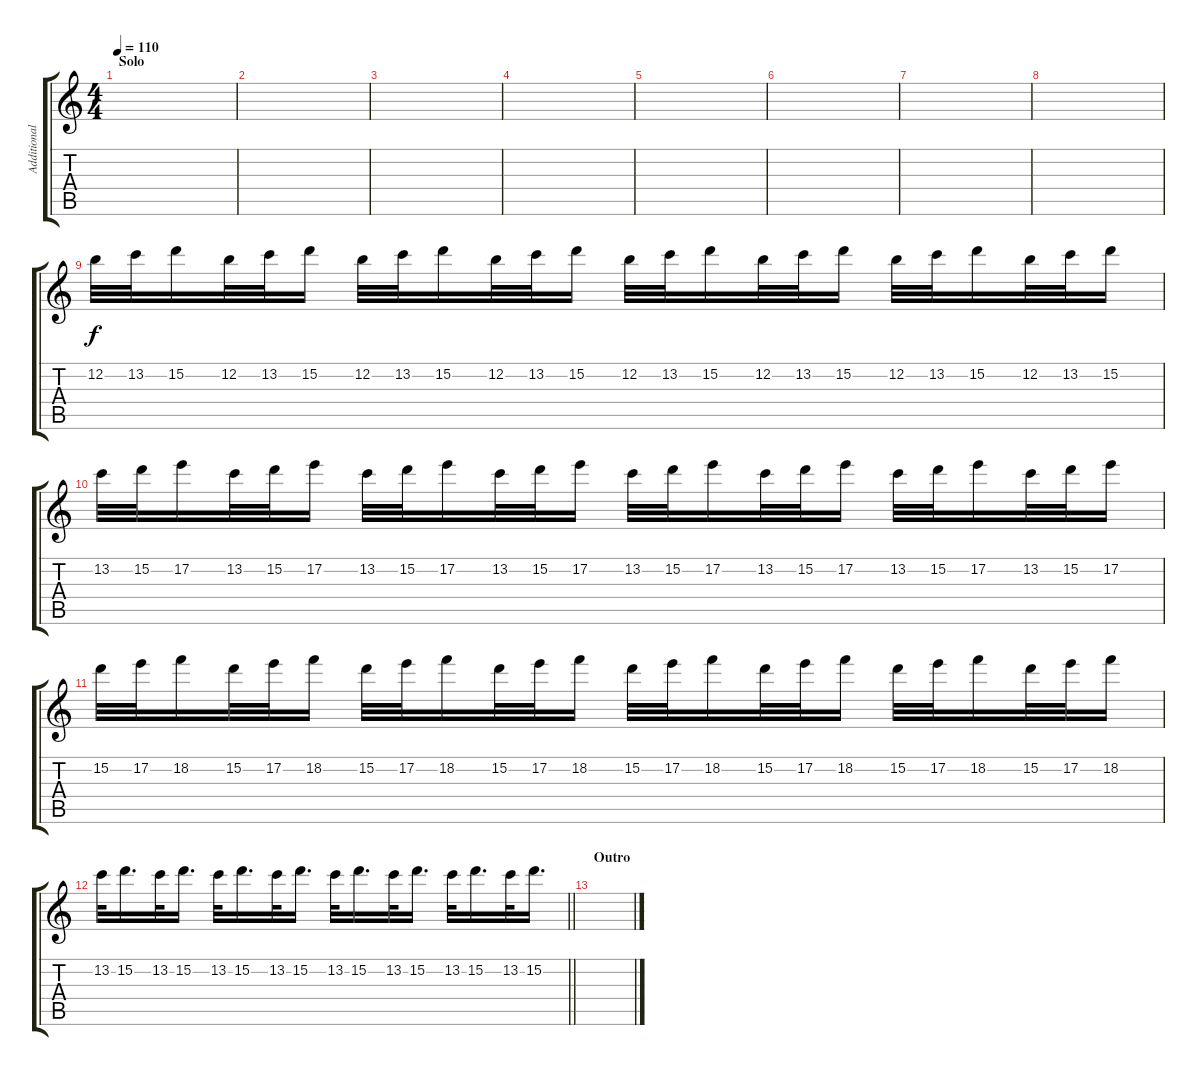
\track ("Additional Guitar" "Additional") {instrument distortionguitar}
\staff {score tabs}
\tuning (E4 B3 G3 D3 A2 E2) {hide}
\ts (4 4)
\section ("" "Solo")
\tempo 110
\clef g2
\ks c
|
|
|
|
|
|
|
|
12.2.32 13.2.32 15.2.16 12.2.32 13.2.32 15.2.16 12.2.32 13.2.32 15.2.16 12.2.32 13.2.32 15.2.16 12.2.32 13.2.32 15.2.16 12.2.32 13.2.32 15.2.16 12.2.32 13.2.32 15.2.16 12.2.32 13.2.32 15.2.16 |
13.2.32 15.2.32 17.2.16 13.2.32 15.2.32 17.2.16 13.2.32 15.2.32 17.2.16 13.2.32 15.2.32 17.2.16 13.2.32 15.2.32 17.2.16 13.2.32 15.2.32 17.2.16 13.2.32 15.2.32 17.2.16 13.2.32 15.2.32 17.2.16 |
15.2.32 17.2.32 18.2.16 15.2.32 17.2.32 18.2.16 15.2.32 17.2.32 18.2.16 15.2.32 17.2.32 18.2.16 15.2.32 17.2.32 18.2.16 15.2.32 17.2.32 18.2.16 15.2.32 17.2.32 18.2.16 15.2.32 17.2.32 18.2.16 |
\barLineRight lightlight
13.2.32 15.2.16{d} 13.2.32 15.2.16{d} 13.2.32 15.2.16{d} 13.2.32 15.2.16{d} 13.2.32 15.2.16{d} 13.2.32 15.2.16{d} 13.2.32 15.2.16{d} 13.2.32 15.2.16{d} |
\section ("" "Outro")
